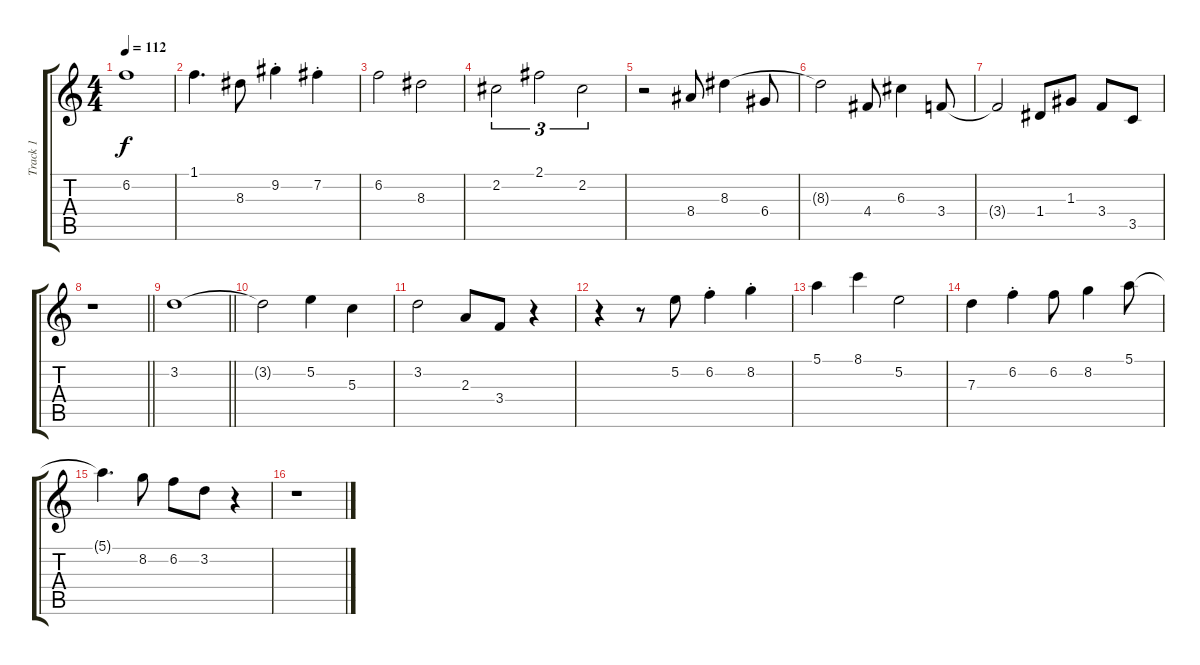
\track ("Track 1" "Track 1") {instrument electricguitarjazz}
\staff {score tabs}
\tuning (E4 B3 G3 D3 A2 E2) {hide}
\ts (4 4)
\tempo 112
\clef g2
\ks c
6.2.1{dy f} |
1.1.4{d} 8.3.8 9.2{st}.4 7.2{st}.4 |
6.2.2 8.3.2 |
2.2.2{tu (3 2)} 2.1.2{tu (3 2)} 2.2.2{tu (3 2)} |
r.2 8.4.8 8.3.4 6.4.8 |
8.3{t}.2 4.4.8 6.3.4 3.4.8 |
3.4{t}.2 1.4.8 1.3.8 3.4.8 3.5.8 |
\barLineRight lightlight
r.1 |
\barLineRight lightlight
3.2.1 |
3.2{t}.2 5.2.4 5.3.4 |
3.2.2 2.3.8 3.4.8 r.4 |
r.4 r.8 5.2.8 6.2{st}.4 8.2{st}.4 |
5.1.4 8.1.4 5.2.2 |
7.3.4 6.2{st}.4 6.2.8 8.2.4 5.1.8 |
5.1{t}.4{d} 8.2.8 6.2.8 3.2.8 r.4 |
r.1
